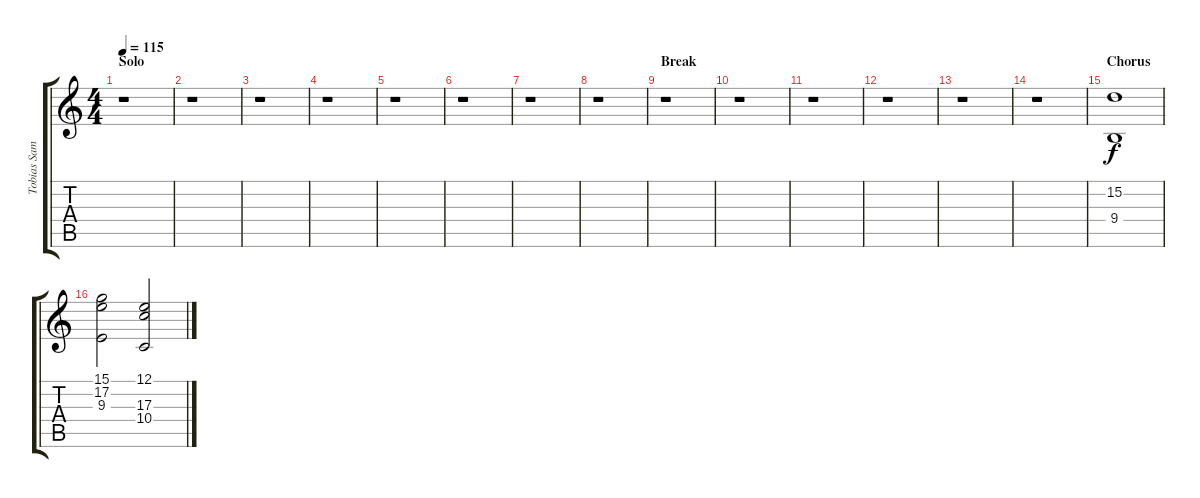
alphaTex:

\track ("Tobias Sammet" "Tobias Sam") {instrument choiraahs}
\staff {score tabs}
\tuning (E4 B3 G3 D3 A2 E2) {hide}
\ts (4 4)
\section ("" "Solo")
\tempo 115
\clef g2
\ks c
r.1{dy f} |
r.1 |
r.1 |
r.1 |
r.1 |
r.1 |
r.1 |
r.1 |
\section ("" "Break")
r.1 |
r.1 |
r.1 |
r.1 |
r.1 |
r.1 |
\section ("" "Chorus")
(15.2 9.4).1 |
(15.1 17.2 9.3).2 (12.1 17.3 10.4).2
